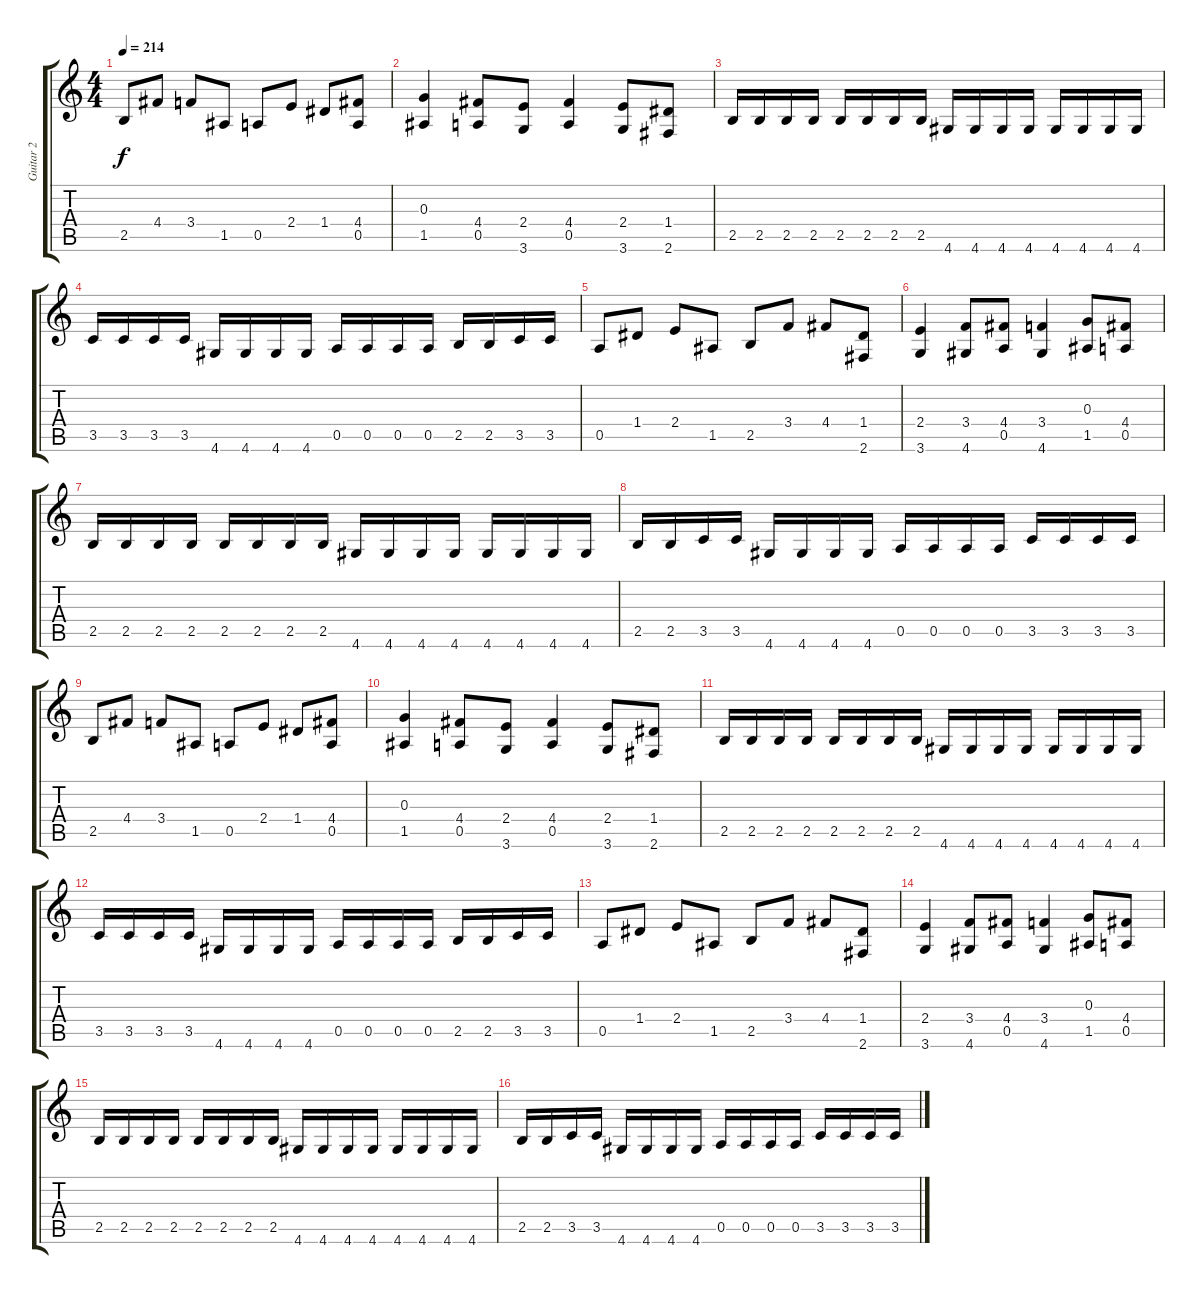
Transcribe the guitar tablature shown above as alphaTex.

\track ("Guitar 2            " "Guitar 2  ") {instrument distortionguitar}
\staff {score tabs}
\tuning (E4 B3 G3 D3 A2 E2) {hide}
\ts (4 4)
\tempo 214
\clef g2
\ks c
2.5.8{dy f} 4.4.8 3.4.8 1.5.8 0.5.8 2.4.8 1.4.8 (4.4 0.5).8 |
(0.3 1.5).4 (4.4 0.5).8 (2.4 3.6).8 (4.4 0.5).4 (2.4 3.6).8 (1.4 2.6).8 |
2.5.16 2.5.16 2.5.16 2.5.16 2.5.16 2.5.16 2.5.16 2.5.16 4.6.16 4.6.16 4.6.16 4.6.16 4.6.16 4.6.16 4.6.16 4.6.16 |
3.5.16 3.5.16 3.5.16 3.5.16 4.6.16 4.6.16 4.6.16 4.6.16 0.5.16 0.5.16 0.5.16 0.5.16 2.5.16 2.5.16 3.5.16 3.5.16 |
0.5.8 1.4.8 2.4.8 1.5.8 2.5.8 3.4.8 4.4.8 (1.4 2.6).8 |
(2.4 3.6).4 (3.4 4.6).8 (4.4 0.5).8 (3.4 4.6).4 (0.3 1.5).8 (4.4 0.5).8 |
2.5.16 2.5.16 2.5.16 2.5.16 2.5.16 2.5.16 2.5.16 2.5.16 4.6.16 4.6.16 4.6.16 4.6.16 4.6.16 4.6.16 4.6.16 4.6.16 |
2.5.16 2.5.16 3.5.16 3.5.16 4.6.16 4.6.16 4.6.16 4.6.16 0.5.16 0.5.16 0.5.16 0.5.16 3.5.16 3.5.16 3.5.16 3.5.16 |
2.5.8 4.4.8 3.4.8 1.5.8 0.5.8 2.4.8 1.4.8 (4.4 0.5).8 |
(0.3 1.5).4 (4.4 0.5).8 (2.4 3.6).8 (4.4 0.5).4 (2.4 3.6).8 (1.4 2.6).8 |
2.5.16 2.5.16 2.5.16 2.5.16 2.5.16 2.5.16 2.5.16 2.5.16 4.6.16 4.6.16 4.6.16 4.6.16 4.6.16 4.6.16 4.6.16 4.6.16 |
3.5.16 3.5.16 3.5.16 3.5.16 4.6.16 4.6.16 4.6.16 4.6.16 0.5.16 0.5.16 0.5.16 0.5.16 2.5.16 2.5.16 3.5.16 3.5.16 |
0.5.8 1.4.8 2.4.8 1.5.8 2.5.8 3.4.8 4.4.8 (1.4 2.6).8 |
(2.4 3.6).4 (3.4 4.6).8 (4.4 0.5).8 (3.4 4.6).4 (0.3 1.5).8 (4.4 0.5).8 |
2.5.16 2.5.16 2.5.16 2.5.16 2.5.16 2.5.16 2.5.16 2.5.16 4.6.16 4.6.16 4.6.16 4.6.16 4.6.16 4.6.16 4.6.16 4.6.16 |
2.5.16 2.5.16 3.5.16 3.5.16 4.6.16 4.6.16 4.6.16 4.6.16 0.5.16 0.5.16 0.5.16 0.5.16 3.5.16 3.5.16 3.5.16 3.5.16
